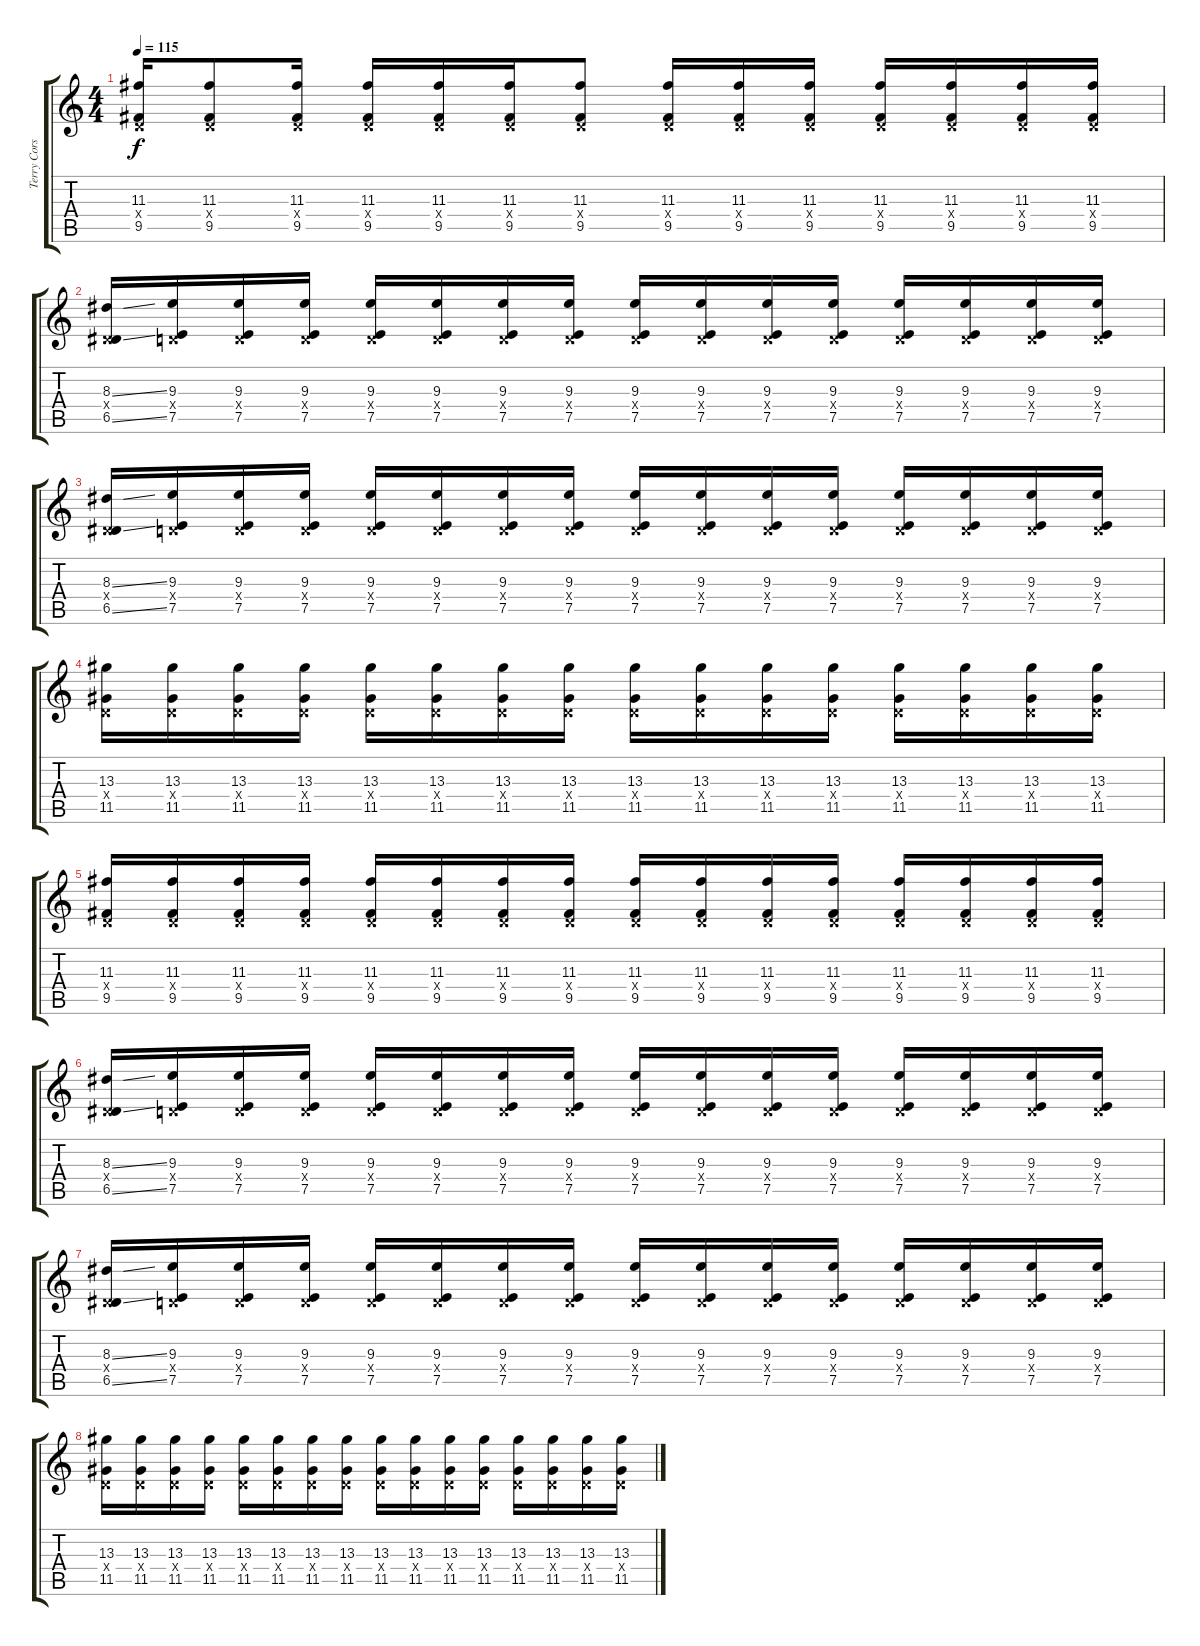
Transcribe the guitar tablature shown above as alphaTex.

\track ("Terry Corso" "Terry Cors") {instrument overdrivenguitar}
\staff {score tabs}
\tuning (E4 B3 G3 D3 A2 E2) {hide}
\ts (4 4)
\tempo 115
\clef g2
\ks c
(11.3 0.4{x} 9.5).16{dy f} (11.3 0.4{x} 9.5).8 (11.3 0.4{x} 9.5).16 (11.3 0.4{x} 9.5).16 (11.3 0.4{x} 9.5).16 (11.3 0.4{x} 9.5).16 (11.3 0.4{x} 9.5).8 (11.3 0.4{x} 9.5).16 (11.3 0.4{x} 9.5).16 (11.3 0.4{x} 9.5).16 (11.3 0.4{x} 9.5).16 (11.3 0.4{x} 9.5).16 (11.3 0.4{x} 9.5).16 (11.3 0.4{x} 9.5).16 |
(8.3{ss} 0.4{x} 6.5{ss}).16 (9.3 0.4{x} 7.5).16 (9.3 0.4{x} 7.5).16 (9.3 0.4{x} 7.5).16 (9.3 0.4{x} 7.5).16 (9.3 0.4{x} 7.5).16 (9.3 0.4{x} 7.5).16 (9.3 0.4{x} 7.5).16 (9.3 0.4{x} 7.5).16 (9.3 0.4{x} 7.5).16 (9.3 0.4{x} 7.5).16 (9.3 0.4{x} 7.5).16 (9.3 0.4{x} 7.5).16 (9.3 0.4{x} 7.5).16 (9.3 0.4{x} 7.5).16 (9.3 0.4{x} 7.5).16 |
(8.3{ss} 0.4{x} 6.5{ss}).16 (9.3 0.4{x} 7.5).16 (9.3 0.4{x} 7.5).16 (9.3 0.4{x} 7.5).16 (9.3 0.4{x} 7.5).16 (9.3 0.4{x} 7.5).16 (9.3 0.4{x} 7.5).16 (9.3 0.4{x} 7.5).16 (9.3 0.4{x} 7.5).16 (9.3 0.4{x} 7.5).16 (9.3 0.4{x} 7.5).16 (9.3 0.4{x} 7.5).16 (9.3 0.4{x} 7.5).16 (9.3 0.4{x} 7.5).16 (9.3 0.4{x} 7.5).16 (9.3 0.4{x} 7.5).16 |
(13.3 0.4{x} 11.5).16 (13.3 0.4{x} 11.5).16 (13.3 0.4{x} 11.5).16 (13.3 0.4{x} 11.5).16 (13.3 0.4{x} 11.5).16 (13.3 0.4{x} 11.5).16 (13.3 0.4{x} 11.5).16 (13.3 0.4{x} 11.5).16 (13.3 0.4{x} 11.5).16 (13.3 0.4{x} 11.5).16 (13.3 0.4{x} 11.5).16 (13.3 0.4{x} 11.5).16 (13.3 0.4{x} 11.5).16 (13.3 0.4{x} 11.5).16 (13.3 0.4{x} 11.5).16 (13.3 0.4{x} 11.5).16 |
(11.3 0.4{x} 9.5).16 (11.3 0.4{x} 9.5).16 (11.3 0.4{x} 9.5).16 (11.3 0.4{x} 9.5).16 (11.3 0.4{x} 9.5).16 (11.3 0.4{x} 9.5).16 (11.3 0.4{x} 9.5).16 (11.3 0.4{x} 9.5).16 (11.3 0.4{x} 9.5).16 (11.3 0.4{x} 9.5).16 (11.3 0.4{x} 9.5).16 (11.3 0.4{x} 9.5).16 (11.3 0.4{x} 9.5).16 (11.3 0.4{x} 9.5).16 (11.3 0.4{x} 9.5).16 (11.3 0.4{x} 9.5).16 |
(8.3{ss} 0.4{x} 6.5{ss}).16 (9.3 0.4{x} 7.5).16 (9.3 0.4{x} 7.5).16 (9.3 0.4{x} 7.5).16 (9.3 0.4{x} 7.5).16 (9.3 0.4{x} 7.5).16 (9.3 0.4{x} 7.5).16 (9.3 0.4{x} 7.5).16 (9.3 0.4{x} 7.5).16 (9.3 0.4{x} 7.5).16 (9.3 0.4{x} 7.5).16 (9.3 0.4{x} 7.5).16 (9.3 0.4{x} 7.5).16 (9.3 0.4{x} 7.5).16 (9.3 0.4{x} 7.5).16 (9.3 0.4{x} 7.5).16 |
(8.3{ss} 0.4{x} 6.5{ss}).16 (9.3 0.4{x} 7.5).16 (9.3 0.4{x} 7.5).16 (9.3 0.4{x} 7.5).16 (9.3 0.4{x} 7.5).16 (9.3 0.4{x} 7.5).16 (9.3 0.4{x} 7.5).16 (9.3 0.4{x} 7.5).16 (9.3 0.4{x} 7.5).16 (9.3 0.4{x} 7.5).16 (9.3 0.4{x} 7.5).16 (9.3 0.4{x} 7.5).16 (9.3 0.4{x} 7.5).16 (9.3 0.4{x} 7.5).16 (9.3 0.4{x} 7.5).16 (9.3 0.4{x} 7.5).16 |
(13.3 0.4{x} 11.5).16 (13.3 0.4{x} 11.5).16 (13.3 0.4{x} 11.5).16 (13.3 0.4{x} 11.5).16 (13.3 0.4{x} 11.5).16 (13.3 0.4{x} 11.5).16 (13.3 0.4{x} 11.5).16 (13.3 0.4{x} 11.5).16 (13.3 0.4{x} 11.5).16 (13.3 0.4{x} 11.5).16 (13.3 0.4{x} 11.5).16 (13.3 0.4{x} 11.5).16 (13.3 0.4{x} 11.5).16 (13.3 0.4{x} 11.5).16 (13.3 0.4{x} 11.5).16 (13.3 0.4{x} 11.5).16
